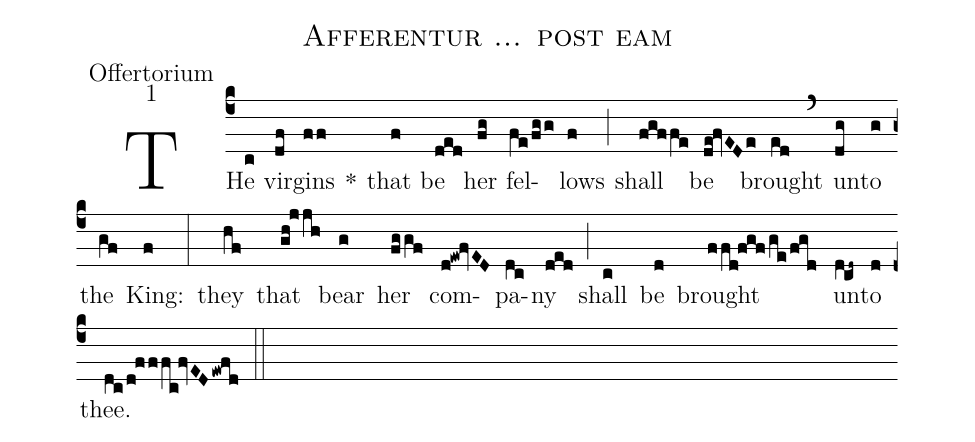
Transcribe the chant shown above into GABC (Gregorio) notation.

name:Afferentur ... post eam;
office-part:Offertorium;
mode:1;
%%
(c4) THe(c) vir(df)gins(ff) *() that(f) be(ded) her(fg) fel(fe/fgg)lows(f) (;) shall(fgffe) be(de!fvEDe) brought(ed) (`) un(dg)to(g) the(gf) King:(f) (:) they(hf) that(gh!jjh) bear(g) her(fggf) com(d!ew!fvED)pa(dc)ny(ded) (;) shall(c) be(d) brought(ffd!fgf/ge/fgd) un(dV!cd~)to(d) thee.(dc/d!fffc!fvED/ewfd) (::)
